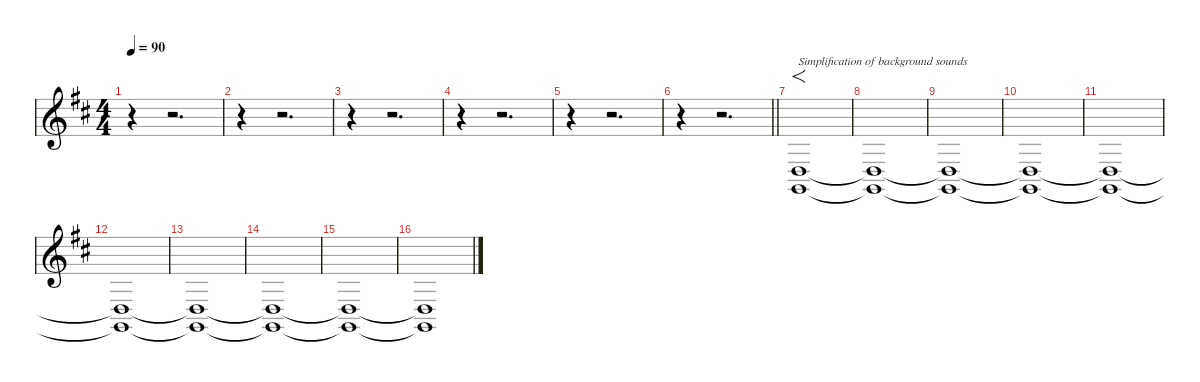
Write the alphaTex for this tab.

\defaultSystemsLayout 4
\hideDynamics
\bracketExtendMode nobrackets
\singleTrackTrackNamePolicy hidden
\multiTrackTrackNamePolicy hidden
\otherSystemsTrackNameOrientation horizontal
\track ("Synth" "cel.") {instrument celesta}
\staff {score}
\tuning (E4 B3 G3 D3 A2 E2)
\displaytranspose -12
\ts (4 4)
\tempo 90
\clef g2
\ks bminor
r.4{dy p beam Down} r.2{d beam Down} |
r.4{beam Down} r.2{d beam Down} |
r.4{beam Down} r.2{d beam Down} |
r.4{beam Down} r.2{d beam Down} |
r.4{beam Down} r.2{d beam Down} |
\barLineRight lightlight
r.4{beam Down} r.2{d beam Down} |
(3.2{acc forcenatural} 5.4{acc forcenatural}).1{f txt "Simplification of background sounds" dy mp instrument pad4choir beam Up} |
(3.2{t acc forcenatural} 5.4{t acc forcenatural}).1{dy f beam Up} |
(3.2{t acc forcenatural} 5.4{t acc forcenatural}).1{beam Up} |
(3.2{t acc forcenatural} 5.4{t acc forcenatural}).1{beam Up} |
(3.2{t acc forcenatural} 5.4{t acc forcenatural}).1{beam Up} |
(3.2{t acc forcenatural} 5.4{t acc forcenatural}).1{beam Up} |
(3.2{t acc forcenatural} 5.4{t acc forcenatural}).1{beam Up} |
(3.2{t acc forcenatural} 5.4{t acc forcenatural}).1{beam Up} |
(3.2{t acc forcenatural} 5.4{t acc forcenatural}).1{beam Up} |
(3.2{t acc forcenatural} 5.4{t acc forcenatural}).1{beam Up}
